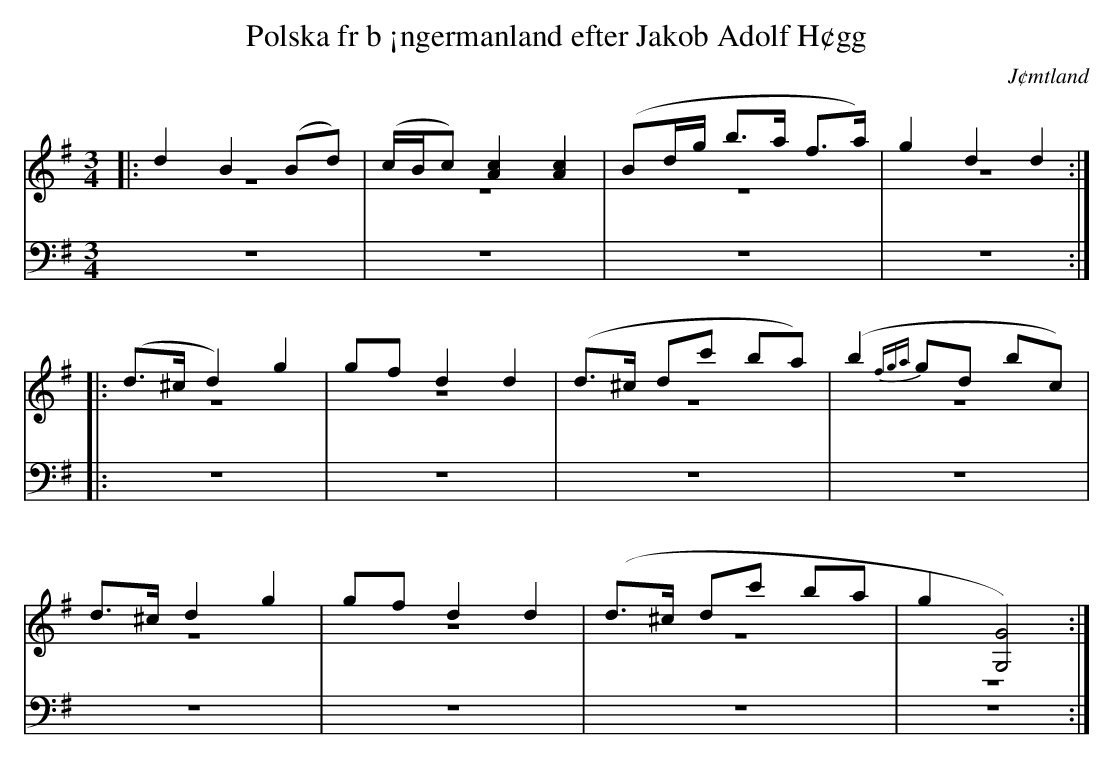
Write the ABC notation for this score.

X:1
T: Polska fr b ¡ngermanland efter Jakob Adolf H¢gg
O: J¢mtland
M: 3/4
L: 1/8
K: G
V:1
V:2 merge
V:3
V:4 merge
V:1
|:d2 B2 (Bd)|(c/B/c) [A2c2] [A2c2]|(Bd/g/ b>a f>a)|g2 d2 d2:|
|:(d>^c d2) g2|gf d2 d2|(d>^c dc' ba)|(b2 {fga}gd bc)|
d>^c d2 g2|gf d2 d2|(d>^c dc' ba|g2 [G4G,4]):|
V:2
z6|z6|z6|z6:|
|:z6|z6|z6|z6|
z6|z6|z6|z6:|
V:3 clef=bass
z6|z6|z6|z6:|
|:z6|z6|z6|z6|
z6|z6|z6|z6:|
V:4 clef=bass
z6|z6|z6|z6:|
|:z6|z6|z6|z6|
z6|z6|z6|z6:|
